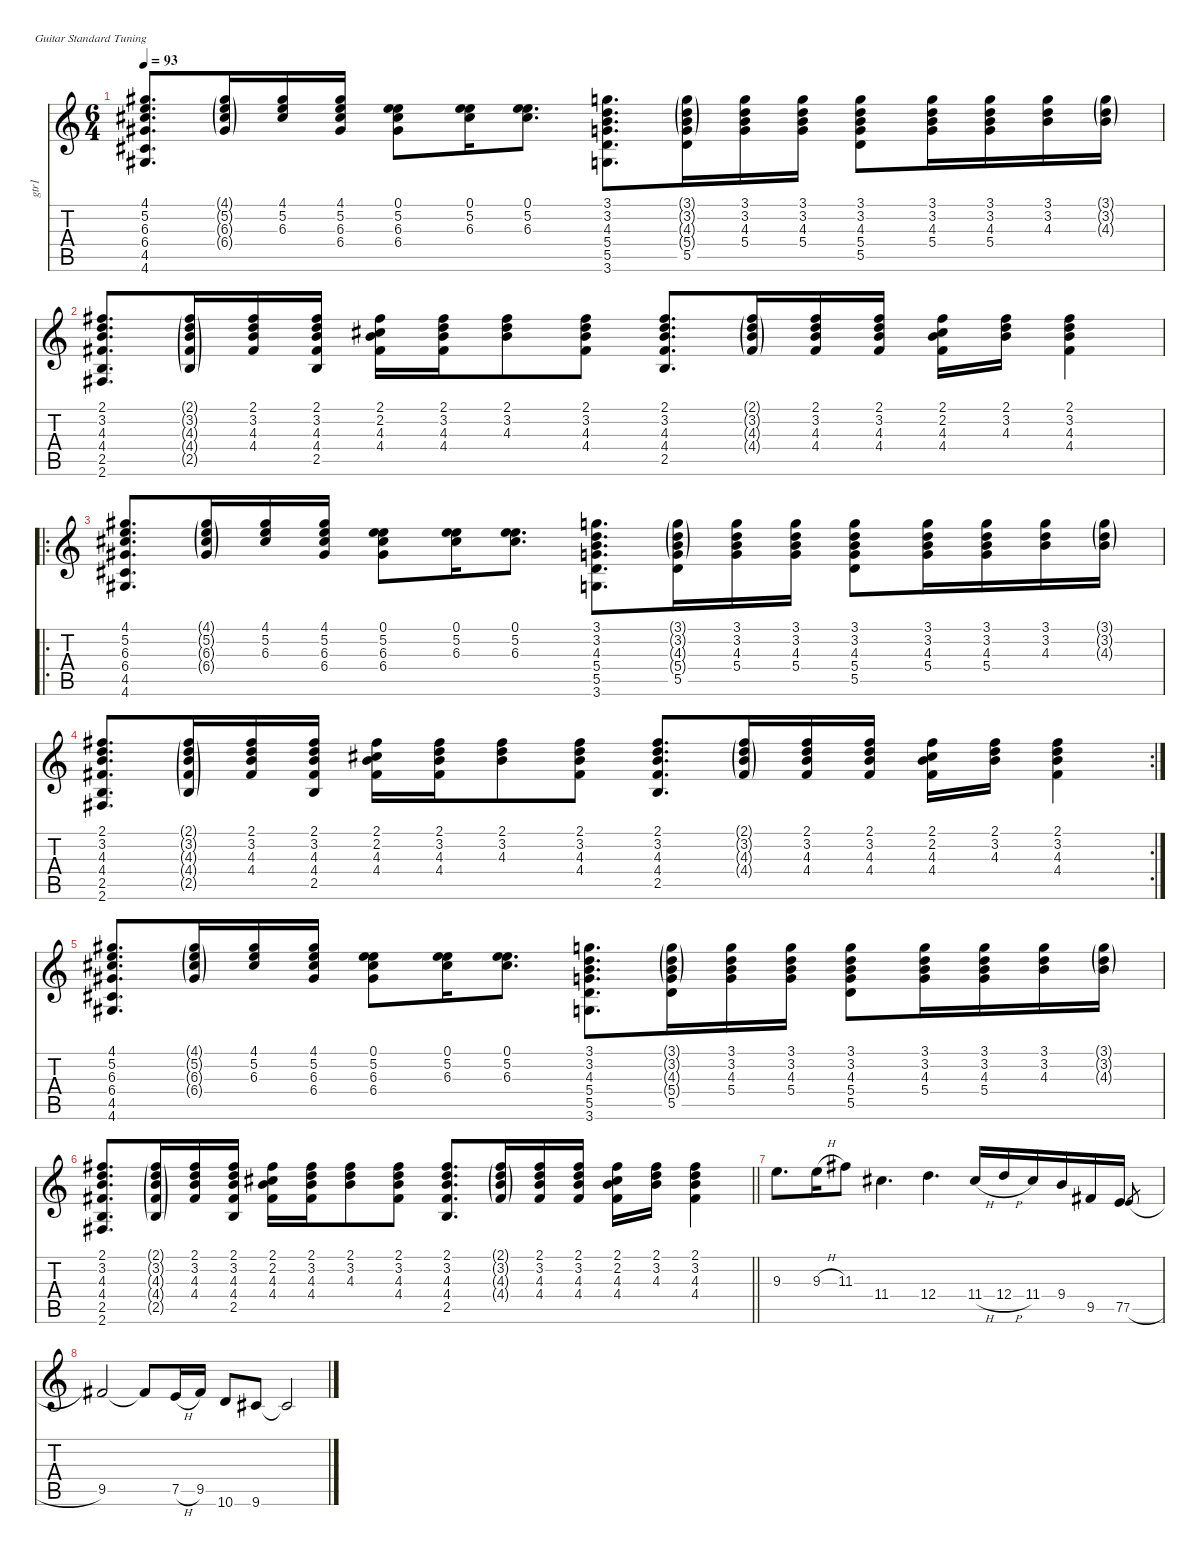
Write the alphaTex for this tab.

\defaultSystemsLayout 4
\hideDynamics
\bracketExtendMode nobrackets
\otherSystemsTrackNameOrientation horizontal
\track ("Guitar 1" "gtr1") {defaultSystemsLayout 4 mute instrument acousticguitarsteel}
\staff {score tabs}
\tuning (E4 B3 G3 D3 A2 E2)
\ts (6 4)
\beaming (8 3 3 3 3)
\tempo 93
\clef g2
\ks aminor
(4.1{acc #} 5.2 6.3{acc #} 6.4{acc #} 4.5{acc #} 4.6{acc #}).8{d dy mf beam Up} (4.1{g acc #} 5.2{g} 6.3{g acc #} 6.4{g acc #}).16{beam Up} (4.1{acc #} 5.2 6.3{acc #}).16{beam Up} (4.1{acc #} 5.2 6.3{acc #} 6.4{acc #}).16{beam Up} (0.1 5.2 6.3{acc #} 6.4{acc #}).8{beam Down} (0.1 5.2 6.3{acc #}).16{beam Down} (0.1 5.2 6.3{acc #}).8{d beam Down} (3.1 3.2 4.3 5.4 5.5 3.6).8{d beam Down} (3.1{g} 3.2{g} 4.3{g} 5.4{g} 5.5).16{dy f beam Down} (3.1 3.2 4.3 5.4).16{dy mf beam Down} (3.1 3.2 4.3 5.4).16{beam Down} (3.1 3.2 4.3 5.4 5.5).8{beam Down} (3.1 3.2 4.3 5.4).16{beam Down} (3.1 3.2 4.3 5.4).16{beam Down} (3.1 3.2 4.3).16{beam Down} (3.1{g} 3.2{g} 4.3{g}).16{beam Down} |
(2.1{acc #} 3.2 4.3 4.4{acc #} 2.5 2.6{acc #}).8{d beam Up} (2.1{g acc #} 3.2{g} 4.3{g} 4.4{g acc #} 2.5{g}).16{beam Up} (2.1{acc #} 3.2 4.3 4.4{acc #}).16{beam Up} (2.1{acc #} 3.2 4.3 4.4{acc #} 2.5).16{beam Up} (2.1{acc #} 2.2{acc #} 4.3 4.4{acc #}).16{beam Down} (2.1{acc #} 3.2 4.3 4.4{acc #}).16{beam Down} (2.1{acc #} 3.2 4.3).8{dy f beam Down} (2.1{acc #} 3.2 4.3 4.4{acc #}).8{dy mf beam Down} (2.1{acc #} 3.2 4.3 4.4{acc #} 2.5).8{d beam Up} (2.1{g acc #} 3.2{g} 4.3{g} 4.4{g acc #}).16{beam Up} (2.1{acc #} 3.2 4.3 4.4{acc #}).16{beam Up} (2.1{acc #} 3.2 4.3 4.4{acc #}).16{beam Up} (2.1{acc #} 2.2{acc #} 4.3 4.4{acc #}).16{beam Down} (2.1{acc #} 3.2 4.3).16{beam Down} (2.1{acc #} 3.2 4.3 4.4{acc #}).4{beam Down} |
\ro
(4.1{acc #} 5.2 6.3{acc #} 6.4{acc #} 4.5{acc #} 4.6{acc #}).8{d beam Up} (4.1{g acc #} 5.2{g} 6.3{g acc #} 6.4{g acc #}).16{beam Up} (4.1{acc #} 5.2 6.3{acc #}).16{beam Up} (4.1{acc #} 5.2 6.3{acc #} 6.4{acc #}).16{beam Up} (0.1 5.2 6.3{acc #} 6.4{acc #}).8{beam Down} (0.1 5.2 6.3{acc #}).16{beam Down} (0.1 5.2 6.3{acc #}).8{d beam Down} (3.1 3.2 4.3 5.4 5.5 3.6).8{d beam Down} (3.1{g} 3.2{g} 4.3{g} 5.4{g} 5.5).16{dy f beam Down} (3.1 3.2 4.3 5.4).16{dy mf beam Down} (3.1 3.2 4.3 5.4).16{beam Down} (3.1 3.2 4.3 5.4 5.5).8{beam Down} (3.1 3.2 4.3 5.4).16{beam Down} (3.1 3.2 4.3 5.4).16{beam Down} (3.1 3.2 4.3).16{beam Down} (3.1{g} 3.2{g} 4.3{g}).16{beam Down} |
\rc 2
(2.1{acc #} 3.2 4.3 4.4{acc #} 2.5 2.6{acc #}).8{d beam Up} (2.1{g acc #} 3.2{g} 4.3{g} 4.4{g acc #} 2.5{g}).16{beam Up} (2.1{acc #} 3.2 4.3 4.4{acc #}).16{beam Up} (2.1{acc #} 3.2 4.3 4.4{acc #} 2.5).16{beam Up} (2.1{acc #} 2.2{acc #} 4.3 4.4{acc #}).16{beam Down} (2.1{acc #} 3.2 4.3 4.4{acc #}).16{beam Down} (2.1{acc #} 3.2 4.3).8{dy f beam Down} (2.1{acc #} 3.2 4.3 4.4{acc #}).8{dy mf beam Down} (2.1{acc #} 3.2 4.3 4.4{acc #} 2.5).8{d beam Up} (2.1{g acc #} 3.2{g} 4.3{g} 4.4{g acc #}).16{beam Up} (2.1{acc #} 3.2 4.3 4.4{acc #}).16{beam Up} (2.1{acc #} 3.2 4.3 4.4{acc #}).16{beam Up} (2.1{acc #} 2.2{acc #} 4.3 4.4{acc #}).16{beam Down} (2.1{acc #} 3.2 4.3).16{beam Down} (2.1{acc #} 3.2 4.3 4.4{acc #}).4{beam Down} |
(4.1{acc #} 5.2 6.3{acc #} 6.4{acc #} 4.5{acc #} 4.6{acc #}).8{d beam Up} (4.1{g acc #} 5.2{g} 6.3{g acc #} 6.4{g acc #}).16{beam Up} (4.1{acc #} 5.2 6.3{acc #}).16{beam Up} (4.1{acc #} 5.2 6.3{acc #} 6.4{acc #}).16{beam Up} (0.1 5.2 6.3{acc #} 6.4{acc #}).8{beam Down} (0.1 5.2 6.3{acc #}).16{beam Down} (0.1 5.2 6.3{acc #}).8{d beam Down} (3.1 3.2 4.3 5.4 5.5 3.6).8{d beam Down} (3.1{g} 3.2{g} 4.3{g} 5.4{g} 5.5).16{dy f beam Down} (3.1 3.2 4.3 5.4).16{dy mf beam Down} (3.1 3.2 4.3 5.4).16{beam Down} (3.1 3.2 4.3 5.4 5.5).8{beam Down} (3.1 3.2 4.3 5.4).16{beam Down} (3.1 3.2 4.3 5.4).16{beam Down} (3.1 3.2 4.3).16{beam Down} (3.1{g} 3.2{g} 4.3{g}).16{beam Down} |
\barLineRight lightlight
(2.1{acc #} 3.2 4.3 4.4{acc #} 2.5 2.6{acc #}).8{d beam Up} (2.1{g acc #} 3.2{g} 4.3{g} 4.4{g acc #} 2.5{g}).16{beam Up} (2.1{acc #} 3.2 4.3 4.4{acc #}).16{beam Up} (2.1{acc #} 3.2 4.3 4.4{acc #} 2.5).16{beam Up} (2.1{acc #} 2.2{acc #} 4.3 4.4{acc #}).16{beam Down} (2.1{acc #} 3.2 4.3 4.4{acc #}).16{beam Down} (2.1{acc #} 3.2 4.3).8{dy f beam Down} (2.1{acc #} 3.2 4.3 4.4{acc #}).8{dy mf beam Down} (2.1{acc #} 3.2 4.3 4.4{acc #} 2.5).8{d beam Up} (2.1{g acc #} 3.2{g} 4.3{g} 4.4{g acc #}).16{beam Up} (2.1{acc #} 3.2 4.3 4.4{acc #}).16{beam Up} (2.1{acc #} 3.2 4.3 4.4{acc #}).16{beam Up} (2.1{acc #} 2.2{acc #} 4.3 4.4{acc #}).16{beam Down} (2.1{acc #} 3.2 4.3).16{beam Down} (2.1{acc #} 3.2 4.3 4.4{acc #}).4{beam Down} |
9.3.8{d dy fff instrument distortionguitar beam Down} 9.3{h}.16{beam Down} 11.3{acc #}.8{beam Down} 11.4{acc #}.4{d beam Down} 12.4.4{d beam Down} 11.4{h acc #}.16{beam Up} 12.4{h}.16{beam Up} 11.4{acc #}.16{dy mf beam Up} 9.4.16{beam Up} 9.5{acc #}.16{beam Up} 7.5.16{beam Up} 7.5{h}.8{gr beam Up} |
9.5{acc #}.2{beam Up} 9.5{t acc #}.8{beam Up} 7.5{h}.16{beam Up} 9.5{acc #}.16{beam Up} 10.6.8{beam Up} 9.6{acc #}.8{beam Up} 9.6{t acc #}.2{beam Up}
